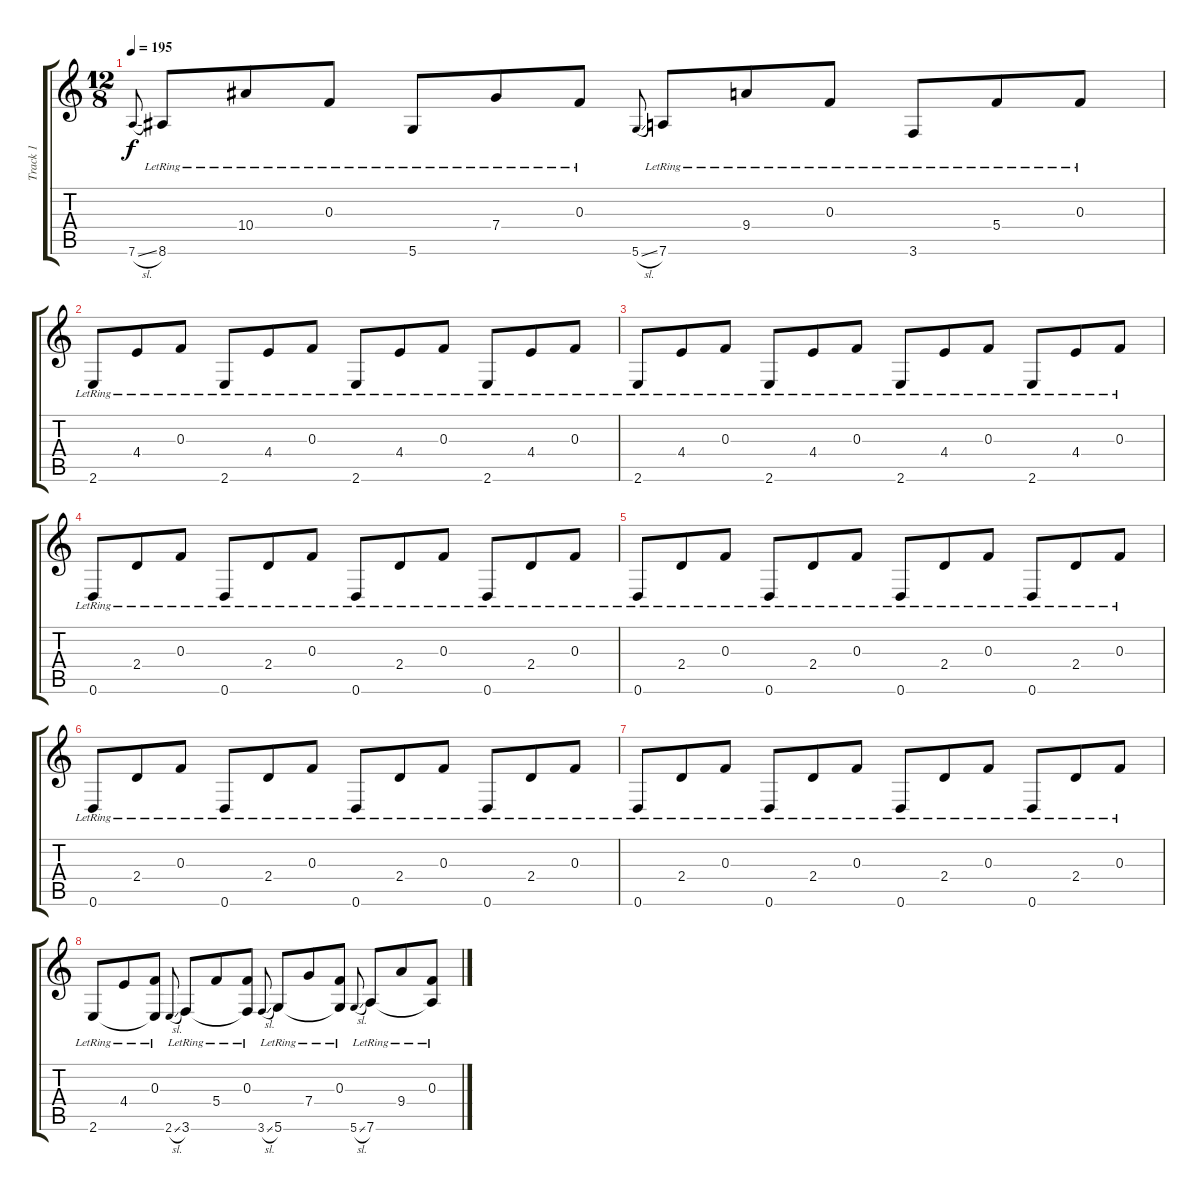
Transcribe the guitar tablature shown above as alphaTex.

\track ("Track 1" "Track 1") {instrument acousticguitarsteel}
\staff {score tabs}
\tuning (D4 A3 F3 C3 G2 D2) {hide}
\ts (12 8)
\tempo 195
\clef g2
\ks c
7.6{sl}.8{gr onbeat dy f} 8.6{lr}.8 10.4{lr}.8 0.3{lr}.8 5.6{lr}.8 7.4{lr}.8 0.3{lr}.8 5.6{sl}.8{gr onbeat} 7.6{lr}.8 9.4{lr}.8 0.3{lr}.8 3.6{lr}.8 5.4{lr}.8 0.3{lr}.8 |
2.6{lr}.8 4.4{lr}.8 0.3{lr}.8 2.6{lr}.8 4.4{lr}.8 0.3{lr}.8 2.6{lr}.8 4.4{lr}.8 0.3{lr}.8 2.6{lr}.8 4.4{lr}.8 0.3{lr}.8 |
2.6{lr}.8 4.4{lr}.8 0.3{lr}.8 2.6{lr}.8 4.4{lr}.8 0.3{lr}.8 2.6{lr}.8 4.4{lr}.8 0.3{lr}.8 2.6{lr}.8 4.4{lr}.8 0.3{lr}.8 |
0.6{lr}.8 2.4{lr}.8 0.3{lr}.8 0.6{lr}.8 2.4{lr}.8 0.3{lr}.8 0.6{lr}.8 2.4{lr}.8 0.3{lr}.8 0.6{lr}.8 2.4{lr}.8 0.3{lr}.8 |
0.6{lr}.8 2.4{lr}.8 0.3{lr}.8 0.6{lr}.8 2.4{lr}.8 0.3{lr}.8 0.6{lr}.8 2.4{lr}.8 0.3{lr}.8 0.6{lr}.8 2.4{lr}.8 0.3{lr}.8 |
0.6{lr}.8 2.4{lr}.8 0.3{lr}.8 0.6{lr}.8 2.4{lr}.8 0.3{lr}.8 0.6{lr}.8 2.4{lr}.8 0.3{lr}.8 0.6{lr}.8 2.4{lr}.8 0.3{lr}.8 |
0.6{lr}.8 2.4{lr}.8 0.3{lr}.8 0.6{lr}.8 2.4{lr}.8 0.3{lr}.8 0.6{lr}.8 2.4{lr}.8 0.3{lr}.8 0.6{lr}.8 2.4{lr}.8 0.3{lr}.8 |
2.6{lr}.8 4.4{lr}.8 (0.3{lr} 2.6{t}).8 2.6{sl}.8{gr onbeat} 3.6{lr}.8 5.4{lr}.8 (0.3{lr} 3.6{t}).8 3.6{sl}.8{gr onbeat} 5.6{lr}.8 7.4{lr}.8 (0.3{lr} 5.6{t}).8 5.6{sl}.8{gr onbeat} 7.6{lr}.8 9.4{lr}.8 (0.3{lr} 7.6{t}).8
